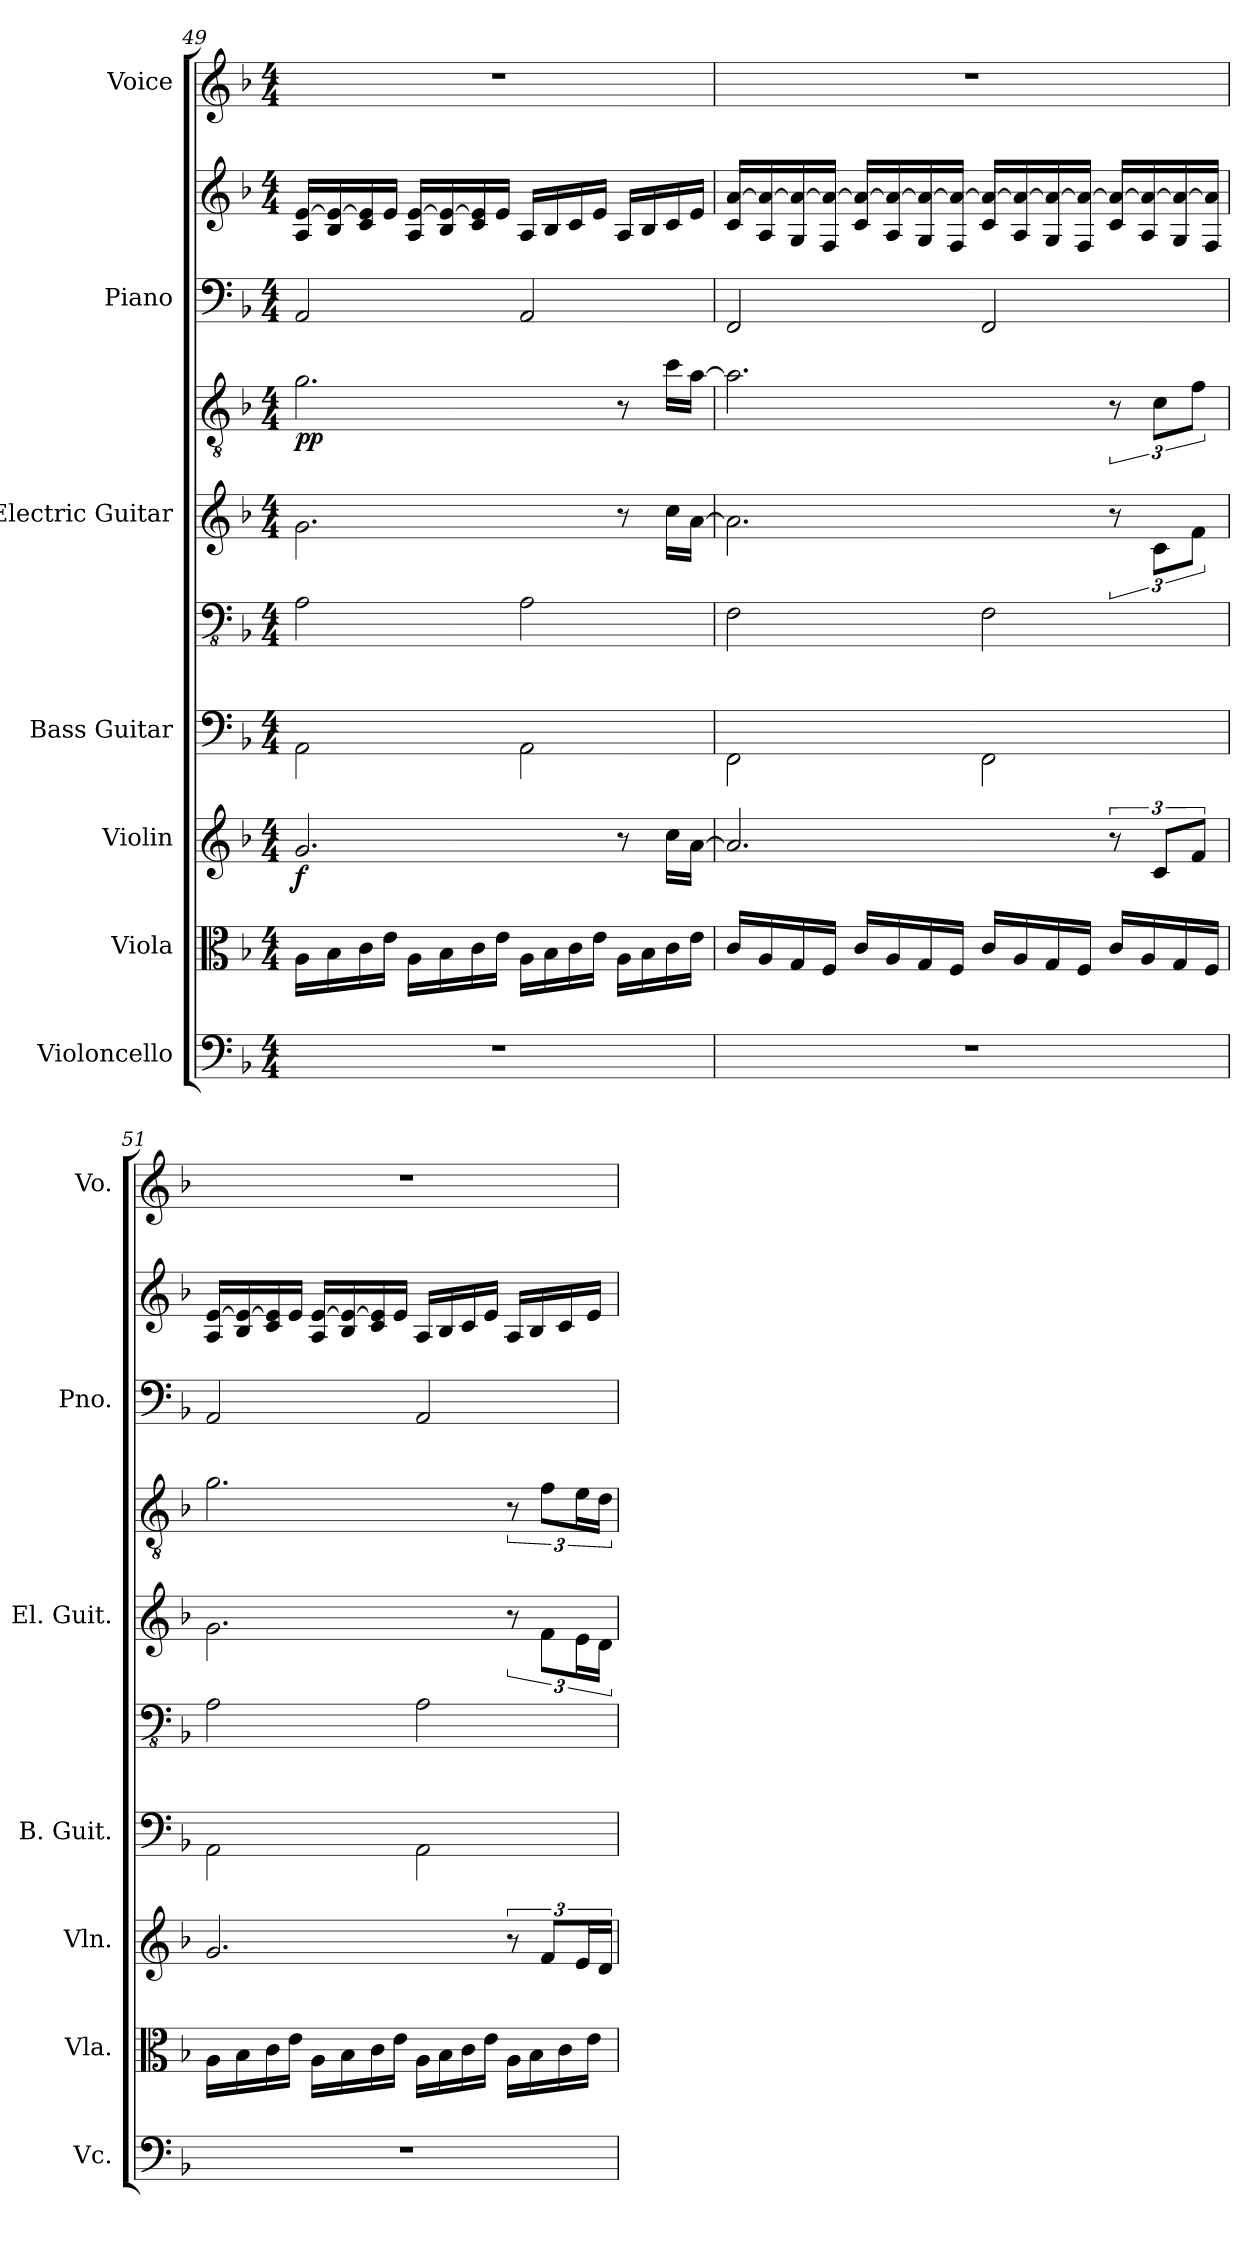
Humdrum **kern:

**kern	**kern	**kern	**dynam	**kern	**kern	**kern	**kern	**dynam	**kern	**kern	**kern
*part7	*part6	*part5	*part5	*part4	*part4	*part3	*part3	*part3	*part2	*part2	*part1
*staff10	*staff9	*staff8	*staff8	*staff7	*staff6	*staff5	*staff4	*staff4/5	*staff3	*staff2	*staff1
*I"Violoncello	*I"Viola	*I"Violin	*	*I"Bass Guitar	*	*I"Electric Guitar	*	*	*I"Piano	*	*I"Voice
*I'Vc.	*I'Vla.	*I'Vln.	*	*I'B. Guit.	*	*I'El. Guit.	*	*	*I'Pno.	*	*I'Vo.
!!LO:PB:g=z
*clefF4	*clefC3	*clefG2	*	*	*clefFv4	*	*clefGv2	*	*clefF4	*clefG2	*clefG2
*k[b-]	*k[b-]	*k[b-]	*	*k[b-]	*k[b-]	*k[b-]	*k[b-]	*	*k[b-]	*k[b-]	*k[b-]
*M4/4	*M4/4	*M4/4	*	*M4/4	*M4/4	*M4/4	*M4/4	*	*M4/4	*M4/4	*M4/4
=49	=49	=49	=49	=49	=49	=49	=49	=49	=49	=49	=49
!	!	!	!LO:DY:b	!	!	!	!	!LO:DY:b	!	!	!
1r	16A\LL	2.g/	f	2AA\	2AA\	2.g\	2.g\	pp	2AA/	16A/ [16e/LL	1r
.	16B-\	.	.	.	.	.	.	.	.	16B-/ 16e/_	.
.	16c\	.	.	.	.	.	.	.	.	16c/ 16e/]	.
.	16e\JJ	.	.	.	.	.	.	.	.	16e/JJ	.
.	16A\LL	.	.	.	.	.	.	.	.	16A/ [16e/LL	.
.	16B-\	.	.	.	.	.	.	.	.	16B-/ 16e/_	.
.	16c\	.	.	.	.	.	.	.	.	16c/ 16e/]	.
.	16e\JJ	.	.	.	.	.	.	.	.	16e/JJ	.
.	16A\LL	.	.	2AA\	2AA\	.	.	.	2AA/	16A/LL	.
.	16B-\	.	.	.	.	.	.	.	.	16B-/	.
.	16c\	.	.	.	.	.	.	.	.	16c/	.
.	16e\JJ	.	.	.	.	.	.	.	.	16e/JJ	.
.	16A\LL	8r	.	.	.	8r	8r	.	.	16A/LL	.
.	16B-\	.	.	.	.	.	.	.	.	16B-/	.
.	16c\	16cc\LL	.	.	.	16cc\LL	16cc\LL	.	.	16c/	.
.	16e\JJ	[16a\JJ	.	.	.	[16a\JJ	[16a\JJ	.	.	16e/JJ	.
=50	=50	=50	=50	=50	=50	=50	=50	=50	=50	=50	=50
1r	16c/LL	2.a/]	.	2FF\	2FF\	2.a\]	2.a\]	.	2FF/	16c/ [16a/LL	1r
.	16A/	.	.	.	.	.	.	.	.	16A/ 16a/_	.
.	16G/	.	.	.	.	.	.	.	.	16G/ 16a/_	.
.	16F/JJ	.	.	.	.	.	.	.	.	16F/ 16a/_JJ	.
.	16c/LL	.	.	.	.	.	.	.	.	16c/ 16a/_LL	.
.	16A/	.	.	.	.	.	.	.	.	16A/ 16a/_	.
.	16G/	.	.	.	.	.	.	.	.	16G/ 16a/_	.
.	16F/JJ	.	.	.	.	.	.	.	.	16F/ 16a/_JJ	.
.	16c/LL	.	.	2FF\	2FF\	.	.	.	2FF/	16c/ 16a/_LL	.
.	16A/	.	.	.	.	.	.	.	.	16A/ 16a/_	.
.	16G/	.	.	.	.	.	.	.	.	16G/ 16a/_	.
.	16F/JJ	.	.	.	.	.	.	.	.	16F/ 16a/_JJ	.
.	16c/LL	12r	.	.	.	12r	12r	.	.	16c/ 16a/_LL	.
.	16A/	.	.	.	.	.	.	.	.	16A/ 16a/_	.
.	.	12c/L	.	.	.	12c\L	12c\L	.	.	.	.
.	16G/	.	.	.	.	.	.	.	.	16G/ 16a/_	.
.	.	12f/J	.	.	.	12f\J	12f\J	.	.	.	.
.	16F/JJ	.	.	.	.	.	.	.	.	16F/ 16a/]JJ	.
=51	=51	=51	=51	=51	=51	=51	=51	=51	=51	=51	=51
1r	16A\LL	2.g/	.	2AA\	2AA\	2.g\	2.g\	.	2AA/	16A/ [16e/LL	1r
.	16B-\	.	.	.	.	.	.	.	.	16B-/ 16e/_	.
.	16c\	.	.	.	.	.	.	.	.	16c/ 16e/]	.
.	16e\JJ	.	.	.	.	.	.	.	.	16e/JJ	.
.	16A\LL	.	.	.	.	.	.	.	.	16A/ [16e/LL	.
.	16B-\	.	.	.	.	.	.	.	.	16B-/ 16e/_	.
.	16c\	.	.	.	.	.	.	.	.	16c/ 16e/]	.
.	16e\JJ	.	.	.	.	.	.	.	.	16e/JJ	.
.	16A\LL	.	.	2AA\	2AA\	.	.	.	2AA/	16A/LL	.
.	16B-\	.	.	.	.	.	.	.	.	16B-/	.
.	16c\	.	.	.	.	.	.	.	.	16c/	.
.	16e\JJ	.	.	.	.	.	.	.	.	16e/JJ	.
.	16A\LL	12r	.	.	.	12r	12r	.	.	16A/LL	.
.	16B-\	.	.	.	.	.	.	.	.	16B-/	.
.	.	12f/L	.	.	.	12f\L	12f\L	.	.	.	.
.	16c\	.	.	.	.	.	.	.	.	16c/	.
.	.	24e/L	.	.	.	24e\L	24e\L	.	.	.	.
.	16e\JJ	.	.	.	.	.	.	.	.	16e/JJ	.
.	.	24d/JJ	.	.	.	24d\JJ	24d\JJ	.	.	.	.
=	=	=	=	=	=	=	=	=	=	=	=
*-	*-	*-	*-	*-	*-	*-	*-	*-	*-	*-	*-
